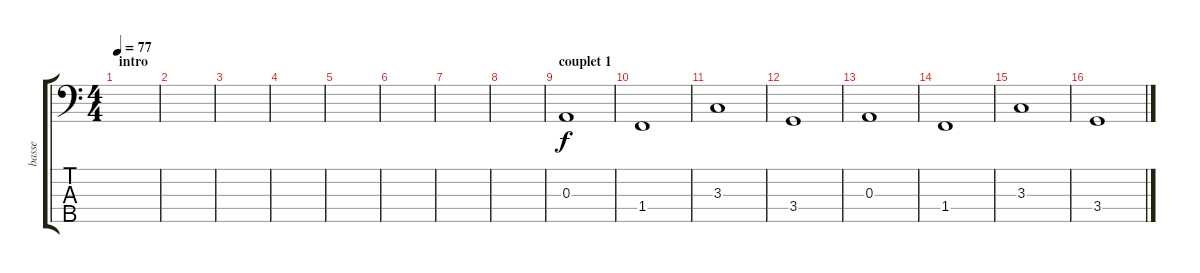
\track ("basse" "basse") {instrument electricbassfinger}
\staff {score tabs}
\tuning (G2 D2 A1 E1 B0) {hide}
\ts (4 4)
\section ("" "intro")
\tempo 77
\clef f4
\ks c
|
|
|
|
|
|
|
|
\section ("" "couplet 1")
0.3.1 |
1.4.1 |
3.3.1 |
3.4.1 |
0.3.1 |
1.4.1 |
3.3.1 |
3.4.1
